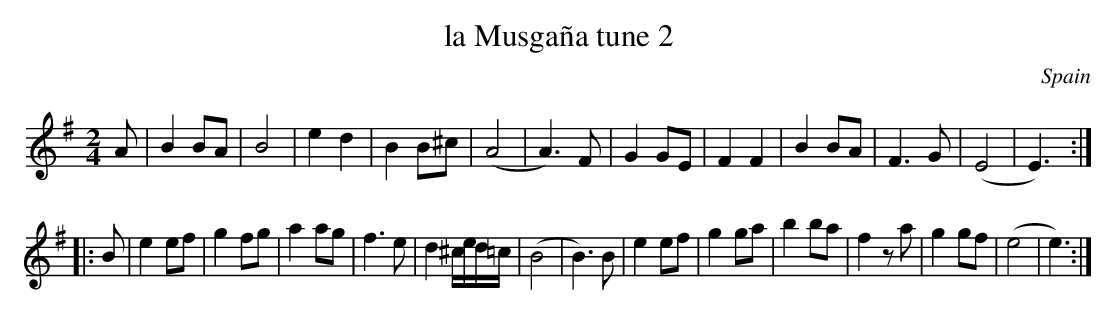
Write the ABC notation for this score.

X:1
T:la Musgaña tune 2
L:1/8
M:2/4
O:Spain
K:E minor
A|\
B2 BA|B4|e2d2|B2B^c|(A4|A3)F|\
G2GE|F2F2|B2BA|F3G|(E4|E3)::
B|\
e2ef|g2fg|a2ag|f3e|d2 ^c/e/d/=c/|(B4|B3)B|\
e2ef|g2ga|b2ba|f2za|g2gf|(e4|e3):|
